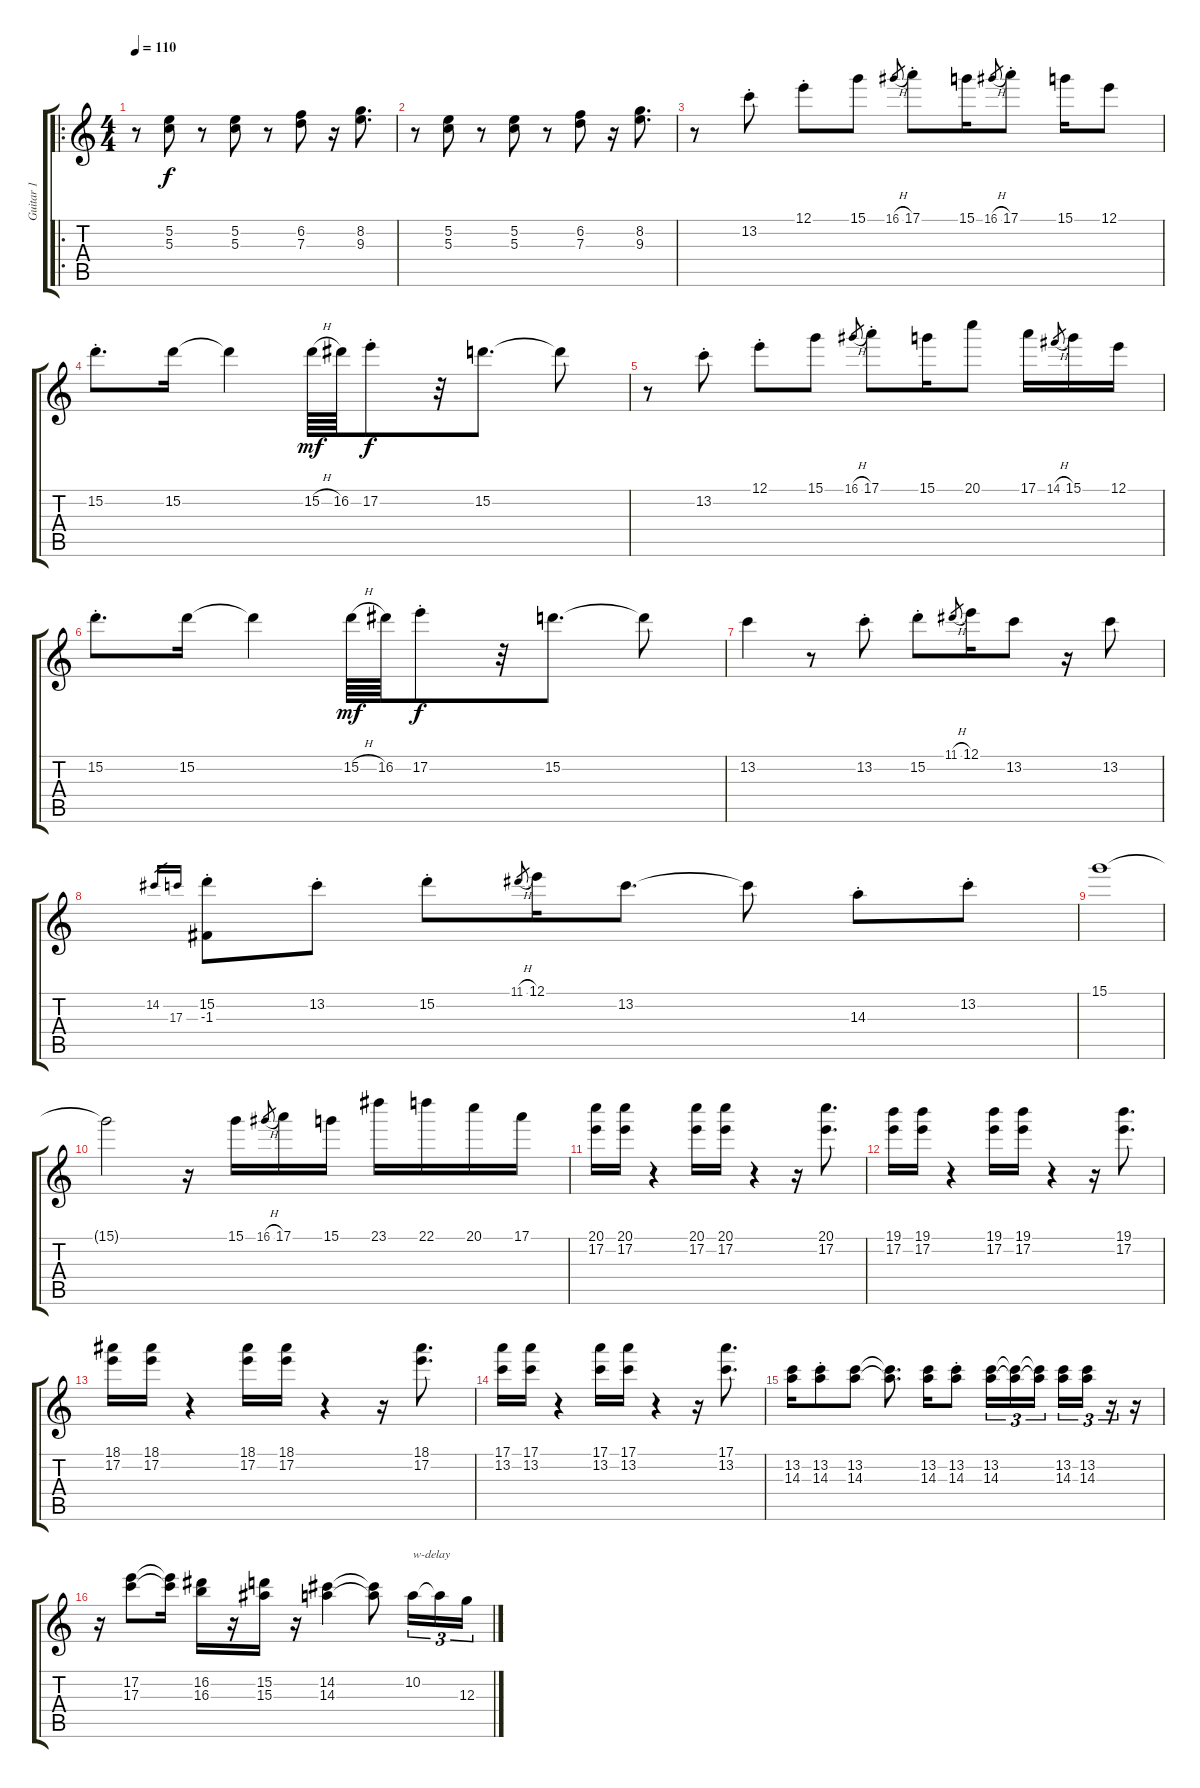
\track ("Guitar 1" "Guitar 1") {instrument overdrivenguitar}
\staff {score tabs}
\tuning (E4 B3 G3 D3 A2 E2) {hide}
\ro
\ts (4 4)
\tempo 110
\clef g2
\ks c
r.8{txt "" dy f instrument overdrivenguitar} (5.2 5.3).8 r.8 (5.2 5.3).8 r.8 (6.2 7.3).8 r.16 (8.2 9.3).8{d} |
r.8 (5.2 5.3).8 r.8 (5.2 5.3).8 r.8 (6.2 7.3).8 r.16 (8.2 9.3).8{d} |
r.8{volume 14 instrument electricguitarjazz} 13.2{st}.8 12.1{st}.8 15.1.8 16.1{h}.8{gr} 17.1{st}.8 15.1.16 16.1{h}.8{gr} 17.1{st}.8 15.1.16 12.1.8 |
15.2{st}.8{d} 15.2.16 15.2{t}.4 15.2{h}.64{dy mf} 16.2.64 17.2{st}.8{dy f} r.32 15.2.8{d} 15.2{t}.8 |
r.8 13.2{st}.8 12.1{st}.8 15.1.8 16.1{h}.8{gr} 17.1{st}.8 15.1.16 20.1.8 17.1.16 14.1{h}.8{gr} 15.1.16 12.1.16 |
15.2{st}.8{d} 15.2.16 15.2{t}.4 15.2{h}.64{dy mf} 16.2.64 17.2{st}.8{dy f} r.32 15.2.8{d} 15.2{t}.8 |
13.2.4 r.8 13.2{st}.8 15.2{st}.8 11.1{h}.8{gr} 12.1.16 13.2.8 r.16 13.2.8 |
14.2.16{gr} 17.3.16{gr} (15.2{st} -1.3).8 13.2{st}.8 15.2{st}.8 11.1{h}.8{gr} 12.1.16 13.2.8{d} 13.2{t}.8 14.3{st}.8 13.2{st}.8 |
15.1.1{volume 13 instrument overdrivenguitar} |
15.1{t}.2 r.16 15.1.16 16.1{h}.8{gr} 17.1.16 15.1.16 23.1.16 22.1.16 20.1.16 17.1.16 |
(20.1 17.2).16{volume 10} (20.1 17.2).16 r.4 (20.1 17.2).16 (20.1 17.2).16 r.4 r.16 (20.1 17.2).8{d} |
(19.1 17.2).16 (19.1 17.2).16 r.4 (19.1 17.2).16 (19.1 17.2).16 r.4 r.16 (19.1 17.2).8{d} |
(18.1 17.2).16 (18.1 17.2).16 r.4 (18.1 17.2).16 (18.1 17.2).16 r.4 r.16 (18.1 17.2).8{d} |
(17.1 13.2).16 (17.1 13.2).16 r.4 (17.1 13.2).16 (17.1 13.2).16 r.4 r.16 (17.1 13.2).8{d} |
(13.2 14.3).16{volume 13} (13.2{st} 14.3{st}).8 (13.2 14.3).8 (13.2{t} 14.3{t}).8{d} (13.2 14.3).16 (13.2{st} 14.3{st}).8 (13.2 14.3).16{tu (3 2)} (13.2{t} 14.3{t}).16{tu (3 2)} (13.2{t} 14.3{t}).16{tu (3 2)} (13.2 14.3).16{tu (3 2)} (13.2 14.3).16{tu (3 2)} r.16{tu (3 2)} r.16 |
r.16 (17.2 17.3).8 (17.2{t} 17.3{t}).16 (16.2 16.3).16 r.16 (15.2 15.3).16 r.16 (14.2 14.3).4 (14.2{t} 14.3{t}).8 10.2.16{tu (3 2) txt "w-delay"} 10.2{t}.16{tu (3 2)} 12.3.16{tu (3 2)}
